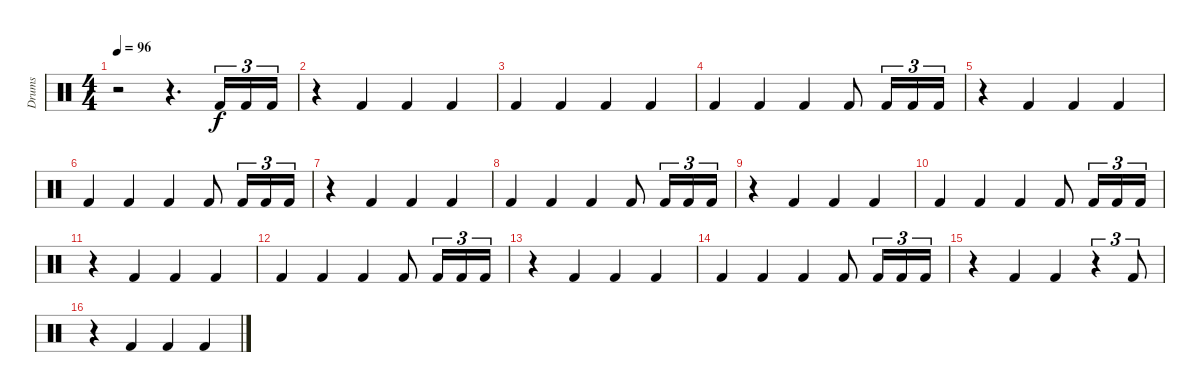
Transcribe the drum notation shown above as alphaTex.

\track ("Drums" "Drums") {instrument percussion}
\staff {score}
\articulation defaults
\ts (4 4)
\tempo 96
\tempo 116
\tempo 96
\clef neutral
\ks c
r.2{dy f} r.4{d} "Kick (hit) 2".16{tu (3 2)} "Kick (hit) 2".16{tu (3 2)} "Kick (hit) 2".16{tu (3 2)} |
r.4 "Kick (hit) 2".4 "Kick (hit) 2".4 "Kick (hit) 2".4 |
"Kick (hit) 2".4 "Kick (hit) 2".4 "Kick (hit) 2".4 "Kick (hit) 2".4 |
"Kick (hit) 2".4 "Kick (hit) 2".4 "Kick (hit) 2".4 "Kick (hit) 2".8 "Kick (hit) 2".16{tu (3 2)} "Kick (hit) 2".16{tu (3 2)} "Kick (hit) 2".16{tu (3 2)} |
r.4 "Kick (hit) 2".4 "Kick (hit) 2".4 "Kick (hit) 2".4 |
"Kick (hit) 2".4 "Kick (hit) 2".4 "Kick (hit) 2".4 "Kick (hit) 2".8 "Kick (hit) 2".16{tu (3 2)} "Kick (hit) 2".16{tu (3 2)} "Kick (hit) 2".16{tu (3 2)} |
r.4 "Kick (hit) 2".4 "Kick (hit) 2".4 "Kick (hit) 2".4 |
"Kick (hit) 2".4 "Kick (hit) 2".4 "Kick (hit) 2".4 "Kick (hit) 2".8 "Kick (hit) 2".16{tu (3 2)} "Kick (hit) 2".16{tu (3 2)} "Kick (hit) 2".16{tu (3 2)} |
r.4 "Kick (hit) 2".4 "Kick (hit) 2".4 "Kick (hit) 2".4 |
"Kick (hit) 2".4 "Kick (hit) 2".4 "Kick (hit) 2".4 "Kick (hit) 2".8 "Kick (hit) 2".16{tu (3 2)} "Kick (hit) 2".16{tu (3 2)} "Kick (hit) 2".16{tu (3 2)} |
r.4 "Kick (hit) 2".4 "Kick (hit) 2".4 "Kick (hit) 2".4 |
"Kick (hit) 2".4 "Kick (hit) 2".4 "Kick (hit) 2".4 "Kick (hit) 2".8 "Kick (hit) 2".16{tu (3 2)} "Kick (hit) 2".16{tu (3 2)} "Kick (hit) 2".16{tu (3 2)} |
r.4 "Kick (hit) 2".4 "Kick (hit) 2".4 "Kick (hit) 2".4 |
"Kick (hit) 2".4 "Kick (hit) 2".4 "Kick (hit) 2".4 "Kick (hit) 2".8 "Kick (hit) 2".16{tu (3 2)} "Kick (hit) 2".16{tu (3 2)} "Kick (hit) 2".16{tu (3 2)} |
r.4 "Kick (hit) 2".4 "Kick (hit) 2".4 r.4{tu (3 2)} "Kick (hit) 2".8{tu (3 2)} |
r.4 "Kick (hit) 2".4 "Kick (hit) 2".4 "Kick (hit) 2".4
